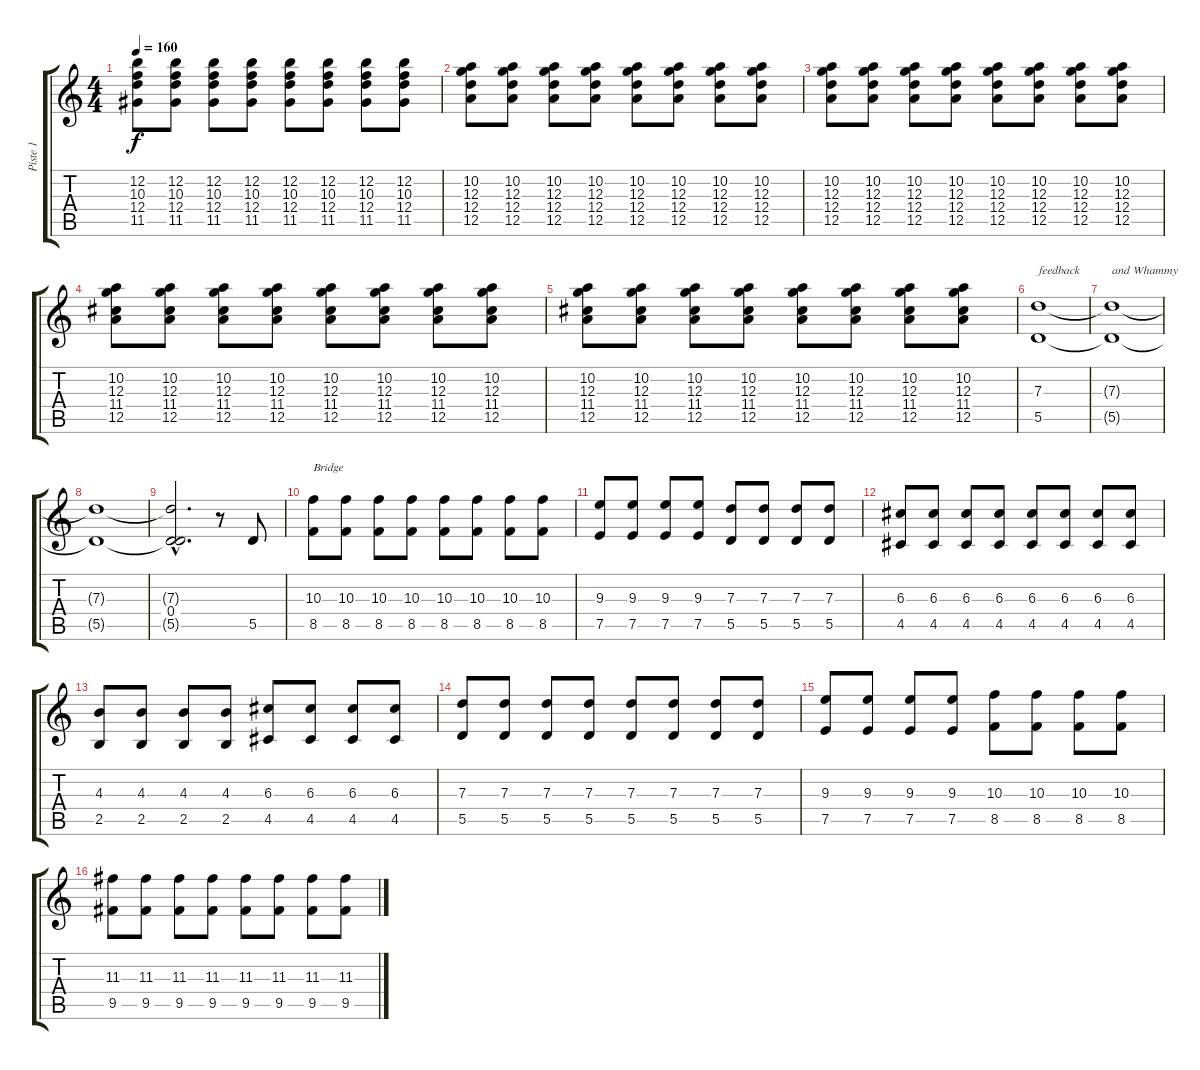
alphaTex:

\track ("Piste 1" "Piste 1") {instrument overdrivenguitar}
\staff {score tabs}
\tuning (E4 B3 G3 D3 A2 D2) {hide}
\ts (4 4)
\tempo 160
\clef g2
\ks c
(12.2 10.3 12.4 11.5).8{dy f} (12.2 10.3 12.4 11.5).8 (12.2 10.3 12.4 11.5).8 (12.2 10.3 12.4 11.5).8 (12.2 10.3 12.4 11.5).8 (12.2 10.3 12.4 11.5).8 (12.2 10.3 12.4 11.5).8 (12.2 10.3 12.4 11.5).8 |
(10.2 12.3 12.4 12.5).8 (10.2 12.3 12.4 12.5).8 (10.2 12.3 12.4 12.5).8 (10.2 12.3 12.4 12.5).8 (10.2 12.3 12.4 12.5).8 (10.2 12.3 12.4 12.5).8 (10.2 12.3 12.4 12.5).8 (10.2 12.3 12.4 12.5).8 |
(10.2 12.3 12.4 12.5).8 (10.2 12.3 12.4 12.5).8 (10.2 12.3 12.4 12.5).8 (10.2 12.3 12.4 12.5).8 (10.2 12.3 12.4 12.5).8 (10.2 12.3 12.4 12.5).8 (10.2 12.3 12.4 12.5).8 (10.2 12.3 12.4 12.5).8 |
(10.2 12.3 11.4 12.5).8 (10.2 12.3 11.4 12.5).8 (10.2 12.3 11.4 12.5).8 (10.2 12.3 11.4 12.5).8 (10.2 12.3 11.4 12.5).8 (10.2 12.3 11.4 12.5).8 (10.2 12.3 11.4 12.5).8 (10.2 12.3 11.4 12.5).8 |
(10.2 12.3 11.4 12.5).8 (10.2 12.3 11.4 12.5).8 (10.2 12.3 11.4 12.5).8 (10.2 12.3 11.4 12.5).8 (10.2 12.3 11.4 12.5).8 (10.2 12.3 11.4 12.5).8 (10.2 12.3 11.4 12.5).8 (10.2 12.3 11.4 12.5).8 |
(7.3 5.5).1{txt "feedback"} |
(7.3{t} 5.5{t}).1{txt "and Whammy"} |
(7.3{t} 5.5{t}).1 |
(7.3{hac t} 0.4{hac} 5.5{hac t}).2{d} r.8 5.5.8 |
(10.3 8.5).8{txt "Bridge"} (10.3 8.5).8 (10.3 8.5).8 (10.3 8.5).8 (10.3 8.5).8 (10.3 8.5).8 (10.3 8.5).8 (10.3 8.5).8 |
(9.3 7.5).8 (9.3 7.5).8 (9.3 7.5).8 (9.3 7.5).8 (7.3 5.5).8 (7.3 5.5).8 (7.3 5.5).8 (7.3 5.5).8 |
(6.3 4.5).8 (6.3 4.5).8 (6.3 4.5).8 (6.3 4.5).8 (6.3 4.5).8 (6.3 4.5).8 (6.3 4.5).8 (6.3 4.5).8 |
(4.3 2.5).8 (4.3 2.5).8 (4.3 2.5).8 (4.3 2.5).8 (6.3 4.5).8 (6.3 4.5).8 (6.3 4.5).8 (6.3 4.5).8 |
(7.3 5.5).8 (7.3 5.5).8 (7.3 5.5).8 (7.3 5.5).8 (7.3 5.5).8 (7.3 5.5).8 (7.3 5.5).8 (7.3 5.5).8 |
(9.3 7.5).8 (9.3 7.5).8 (9.3 7.5).8 (9.3 7.5).8 (10.3 8.5).8 (10.3 8.5).8 (10.3 8.5).8 (10.3 8.5).8 |
(11.3 9.5).8 (11.3 9.5).8 (11.3 9.5).8 (11.3 9.5).8 (11.3 9.5).8 (11.3 9.5).8 (11.3 9.5).8 (11.3 9.5).8
